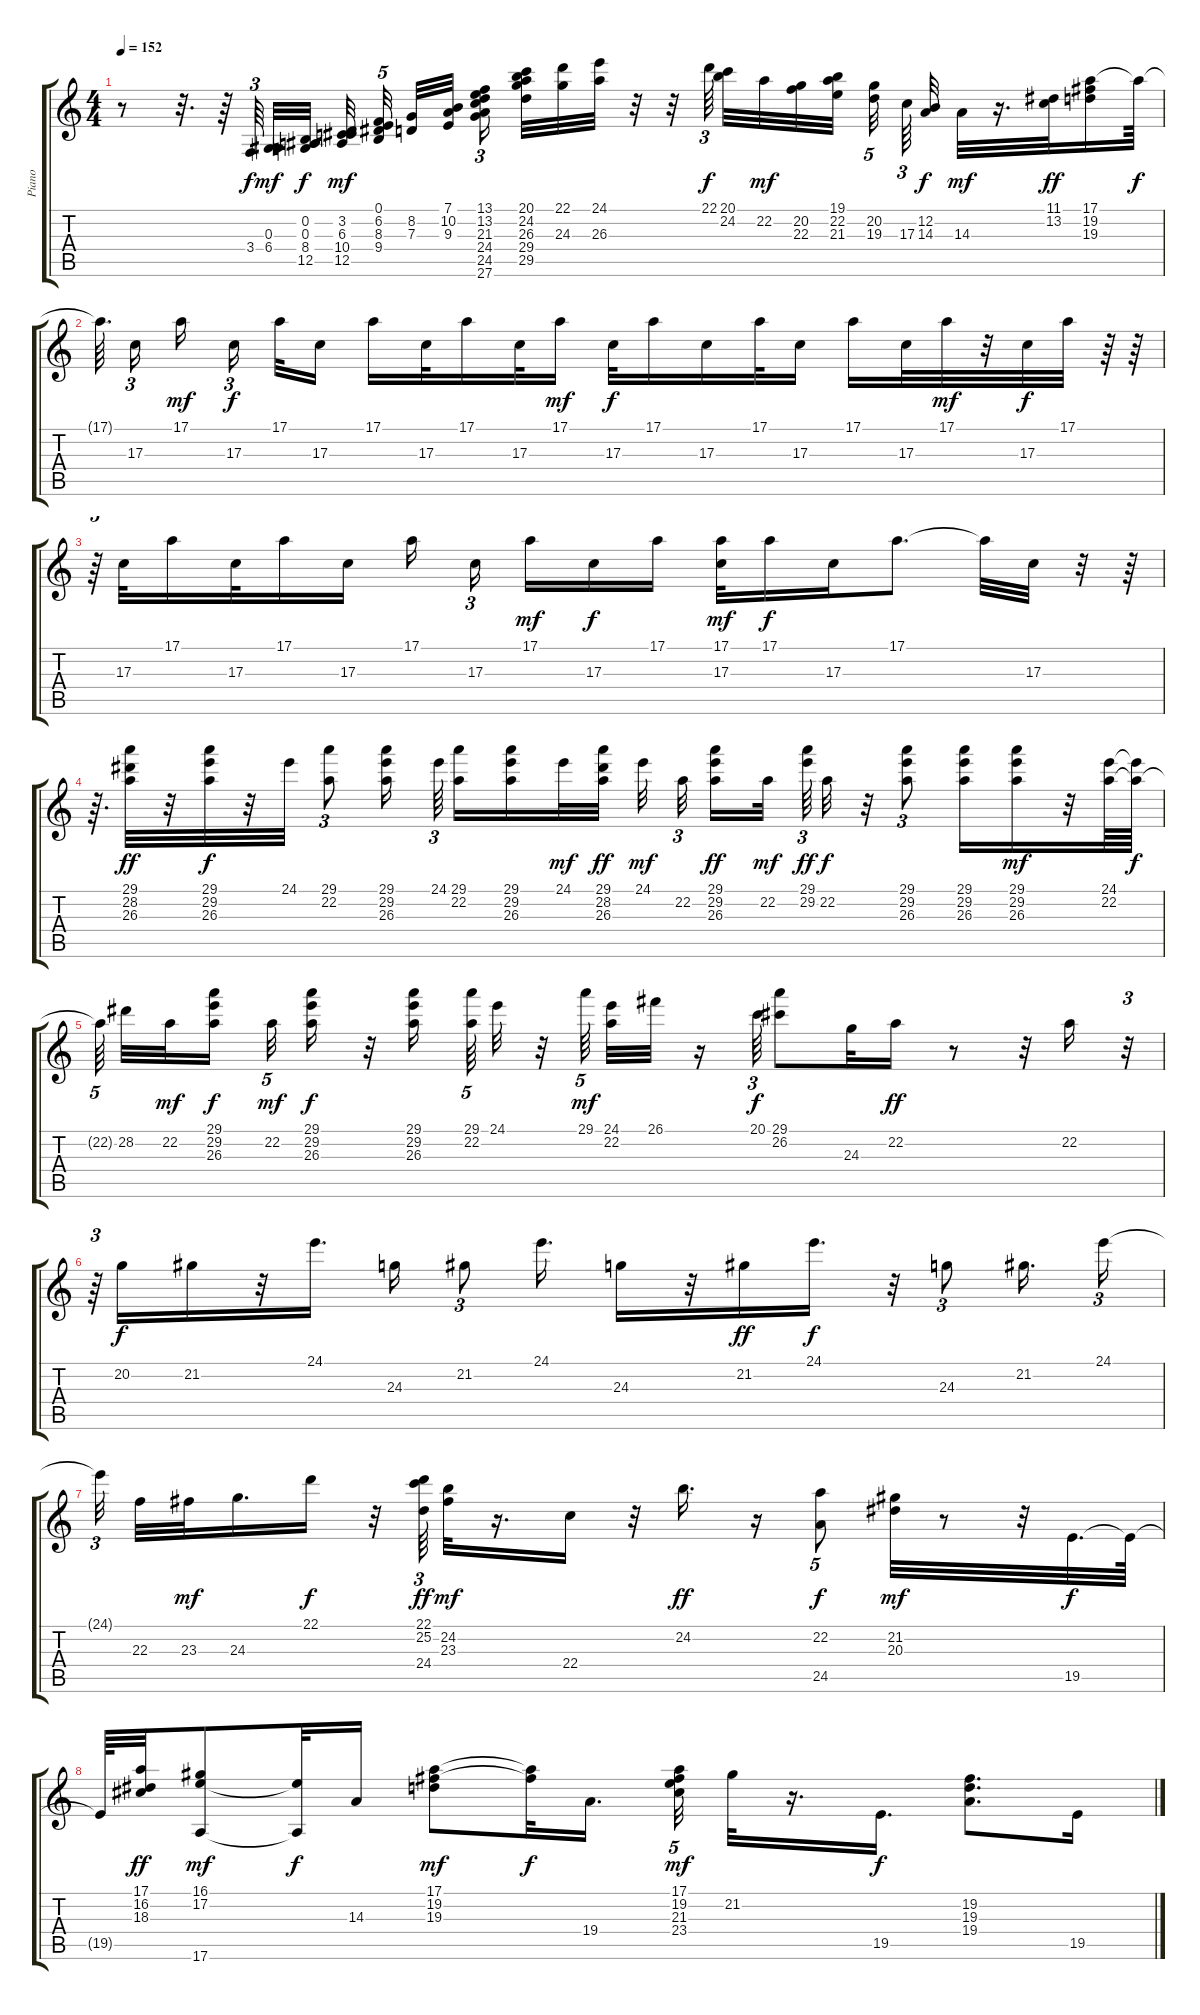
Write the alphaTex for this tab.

\track ("Piano" "Piano") {instrument acousticgrandpiano}
\staff {score tabs}
\tuning (E4 B3 G3 D3 A2 E2) {hide}
\ts (4 4)
\tempo 152
\clef g2
\ks c
r.8{dy mf} r.32{d} r.64 3.4.64{tu (3 2) dy f beam splitsecondary} (0.3 6.4).32{dy mf} (0.2 0.3 8.4 12.5).32{dy f} (3.2 6.3 10.4 12.5).32{dy mf beam splitsecondary} (0.1 6.2 8.3 9.4).32{tu (5 4) beam splitsecondary} (8.2 7.3).32 (7.1 10.2 9.3).32{beam splitsecondary} (13.1 13.2 21.3 24.4 24.5 27.6).16{tu (3 2) beam splitsecondary} (20.1 24.2 26.3 29.4 29.5).32 (22.1 24.3).32 (24.1 26.3).32 r.32 r.32{beam splitsecondary} 22.1.64{tu (3 2) dy f beam splitsecondary} (20.1 24.2).32 22.2.32{dy mf} (20.2 22.3).32 (19.1 22.2 21.3).32{beam splitsecondary} (20.2 19.3).32{tu (5 4)} 17.3.64{tu (3 2) beam splitsecondary} (12.2 14.3).32{dy f} 14.3.32{dy mf} r.16{d} (11.1 13.2).32{dy ff} (17.1 19.2 19.3).16 17.1{t}.64{dy f} |
17.1{t}.64{d beam splitsecondary} 17.3.16{tu (3 2) beam splitsecondary} 17.1.16{dy mf beam splitsecondary} 17.3.16{tu (3 2) dy f beam splitsecondary} 17.1.32 17.3.16 17.1.16 17.3.32 17.1.16 17.3.32 17.1.16{dy mf} 17.3.32{dy f} 17.1.16 17.3.16 17.1.32 17.3.16 17.1.16 17.3.32 17.1.32{dy mf} r.32 17.3.32{dy f} 17.1.32 r.64 r.64 |
r.64{tu (5 4)} 17.3.32 17.1.16 17.3.32 17.1.16 17.3.16 17.1.16{beam splitsecondary} 17.3.16{tu (3 2) beam splitsecondary} 17.1.16{dy mf} 17.3.16{dy f} 17.1.16 (17.1 17.3).32{dy mf} 17.1.16{dy f} 17.3.16 17.1.8{d} 17.1{t}.32 17.3.32 r.32 r.64 |
r.64{d} (29.1 28.2 26.3).32{dy ff} r.32 (29.1 29.2 26.3).32{dy f} r.32 24.1.32 (29.1 22.2).8{tu (3 2)} (29.1 29.2 26.3).16{beam splitsecondary} 24.1.64{tu (3 2) beam splitsecondary} (29.1 22.2).16 (29.1 29.2 26.3).16 24.1.32{dy mf} (29.1 28.2 26.3).32{dy ff} 24.1.32{dy mf beam splitsecondary} 22.2.32{tu (3 2) beam splitsecondary} (29.1 29.2 26.3).16{dy ff} 22.2.32{dy mf beam splitsecondary} (29.1 29.2).64{tu (3 2) dy ff} 22.2.32{dy f} r.32 (29.1 29.2 26.3).8{tu (3 2)} (29.1 29.2 26.3).16 (29.1 29.2 26.3).16{dy mf} r.32 (24.1 22.2).64 (24.1{t} 22.2{t}).64{dy f} |
22.2{t}.64{tu (5 4) beam splitsecondary} 28.2.32 22.2.32{dy mf} (29.1 29.2 26.3).16{dy f beam splitsecondary} 22.2.32{tu (5 4) dy mf} (29.1 29.2 26.3).16{dy f} r.32 (29.1 29.2 26.3).16{beam splitsecondary} (29.1 22.2).64{tu (5 4)} 24.1.32 r.32 29.1.64{tu (5 4) dy mf beam splitsecondary} (24.1 22.2).32 26.1.32 r.16 20.1.64{tu (3 2) dy f} (29.1 26.2).8 24.3.32 22.2.16{dy ff} r.8 r.32 22.2.16 r.32{tu (3 2)} |
r.64{tu (3 2)} 20.2.16{dy f} 21.2.16 r.32 24.1.16{d} 24.3.16 21.2.8{tu (3 2)} 24.1.16{d} 24.3.16 r.32 21.2.16{dy ff} 24.1.16{d dy f} r.32 24.3.8{tu (3 2)} 21.2.16{d} 24.1.16{tu (3 2)} |
24.1{t}.32{tu (3 2) beam splitsecondary} 22.3.32 23.3.32{dy mf} 24.3.16{d} 22.1.16{dy f} r.32 (22.1 25.2 24.4).64{tu (3 2) dy ff} (24.2 23.3).32{dy mf} r.16{d} 22.4.16 r.32 24.2.16{d dy ff} r.16 (22.2 24.5).8{tu (5 4) dy f} (21.2 20.3).32{dy mf} r.8 r.32 19.5.32{d dy f} 19.5{t}.64 |
19.5{t}.64 (17.1 16.2 18.3).32{dy ff} (16.1 17.2 17.6).8{dy mf} (17.2{t} 17.6{t}).32{dy f} 14.3.16 (17.1 19.2 19.3).8{dy mf} (17.1{t} 19.2{t}).32{dy f} 19.4.16{d} (17.1 19.2 21.3 23.4).32{tu (5 4) dy mf} 21.2.32 r.16{d} 19.5.16{d dy f} (19.2 19.3 19.4).8{d} 19.5.16
